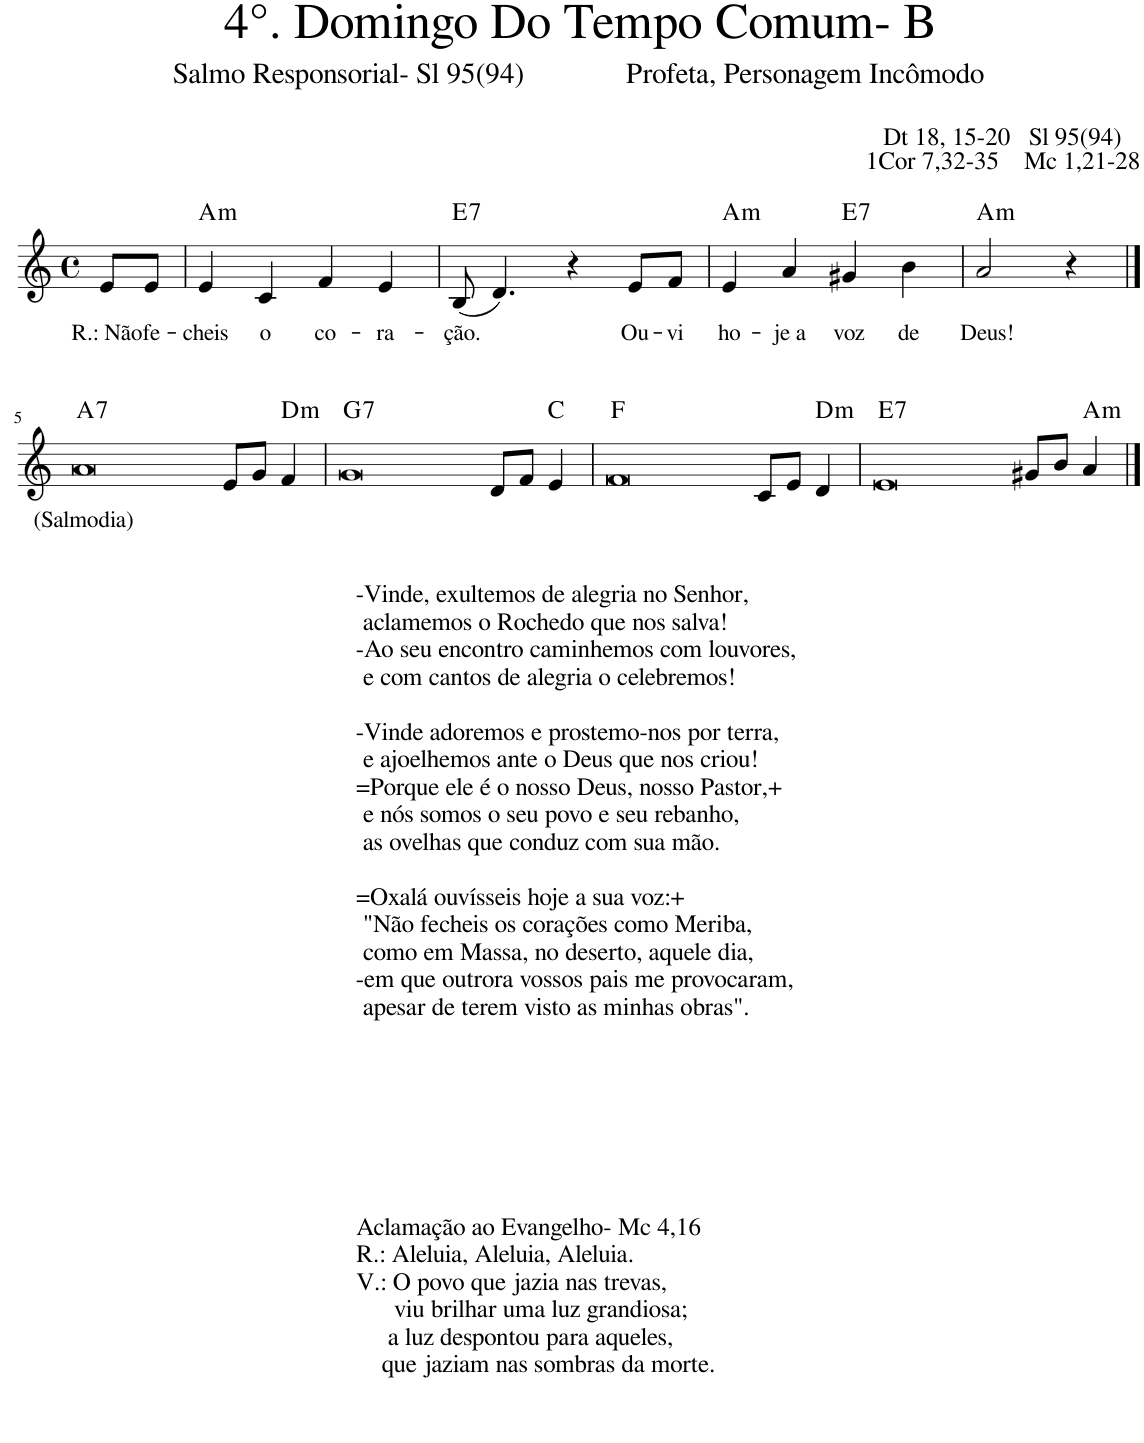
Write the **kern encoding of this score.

**kern	**text	**harte
*part1	*part1	*part1
*staff1	*staff1	*
*I"Voz	*	*
*I'Vo.	*	*
*clefG2	*	*
*k[]	*	*
*M4/4	*	*
*met(c)	*	*
=	=	=
!	!LO:LY:b	!
8e/L	R.: Não	.
!	!LO:LY:b	!
8e/J	fe-	.
=1	=1	=1
!	!LO:LY:b	!LO:H:kt=m
4e/	-cheis	A:min
!	!LO:LY:b	!
4c/	o	.
!	!LO:LY:b	!
4f/	co-	.
!	!LO:LY:b	!
4e/	-ra-	.
=2	=2	=2
!	!LO:LY:b	!LO:H:kt=7
(8B/	-ção.	E:7
4.d/)	.	.
4r	.	.
!	!LO:LY:b	!
8e/L	Ou-	.
!	!LO:LY:b	!
8f/J	-vi	.
=3	=3	=3
!	!LO:LY:b	!LO:H:kt=m
4e/	ho-	A:min
!	!LO:LY:b	!
4a/	-je a	.
!	!LO:LY:b	!LO:H:kt=7
4g#X/	voz	E:7
!	!LO:LY:b	!
4b\	de	.
=4	=4	=4
!	!LO:LY:b	!LO:H:kt=m
2a/	Deus!	A:min
4r	.	.
!!LO:LB:g=z
==5	==5	==5
!LO:TX:b:t=-Vinde, exultemos de alegria no Senhor,	!	!
!LO:TX:b:t=aclamemos o Rochedo que nos salva!	!	!
!LO:TX:b:t=-Ao seu encontro caminhemos com louvores,	!	!
!LO:TX:b:t=e com cantos de alegria o celebremos!	!	!
!LO:TX:b:t=-Vinde adoremos e prostemo-nos por terra,	!	!
!LO:TX:b:t=e ajoelhemos ante o Deus que nos criou!	!	!
!LO:TX:b:t==Porque ele é o nosso Deus, nosso Pastor,+	!	!
!LO:TX:b:t=e nós somos o seu povo e seu rebanho,	!	!
!LO:TX:b:t=as ovelhas que conduz com sua mão.	!	!
!LO:TX:b:t==Oxalá ouvísseis hoje a sua voz&colon;+	!	!
!LO:TX:b:t="Não fecheis os corações como Meriba,	!	!
!LO:TX:b:t=como em Massa, no deserto, aquele dia,	!	!
!LO:TX:b:t=-em que outrora vossos pais me provocaram,	!	!
!LO:TX:b:t=apesar de terem visto as minhas obras".	!	!
!LO:TX:b:t=Aclamação ao Evangelho- Mc 4,16	!	!
!LO:TX:b:t=R.&colon; Aleluia, Aleluia, Aleluia.	!	!
!LO:TX:b:t=V.&colon; O povo que jazia nas trevas,	!	!
!LO:TX:b:t=viu brilhar uma luz grandiosa;	!	!
!LO:TX:b:t=a luz despontou para aqueles,	!	!
!LO:TX:b:t=que jaziam nas sombras da morte.	!	!
!	!LO:LY:b	!LO:H:kt=7
[1a	(Salmodia)	A:7
1ryy	.	.
8e/L	.	.
8g/J	.	.
!	!	!LO:H:kt=m
4f/	.	D:min
=6	=6	=6
!	!	!LO:H:kt=7
[1g	.	G:7
1a]	.	.
8d/L	.	.
8f/J	.	.
4e/	.	C:maj
=7	=7	=7
[1f	.	F:maj
1g]	.	.
8c/L	.	.
8e/J	.	.
!	!	!LO:H:kt=m
4d/	.	D:min
=8	=8	=8
!	!	!LO:H:kt=7
[1e	.	E:7
1f]	.	.
8g#X/L	.	.
8b/J	.	.
!	!	!LO:H:kt=m
4a/	.	A:min
==9	==9	==9
1e]	.	.
=	=	=
*-	*-	*-
